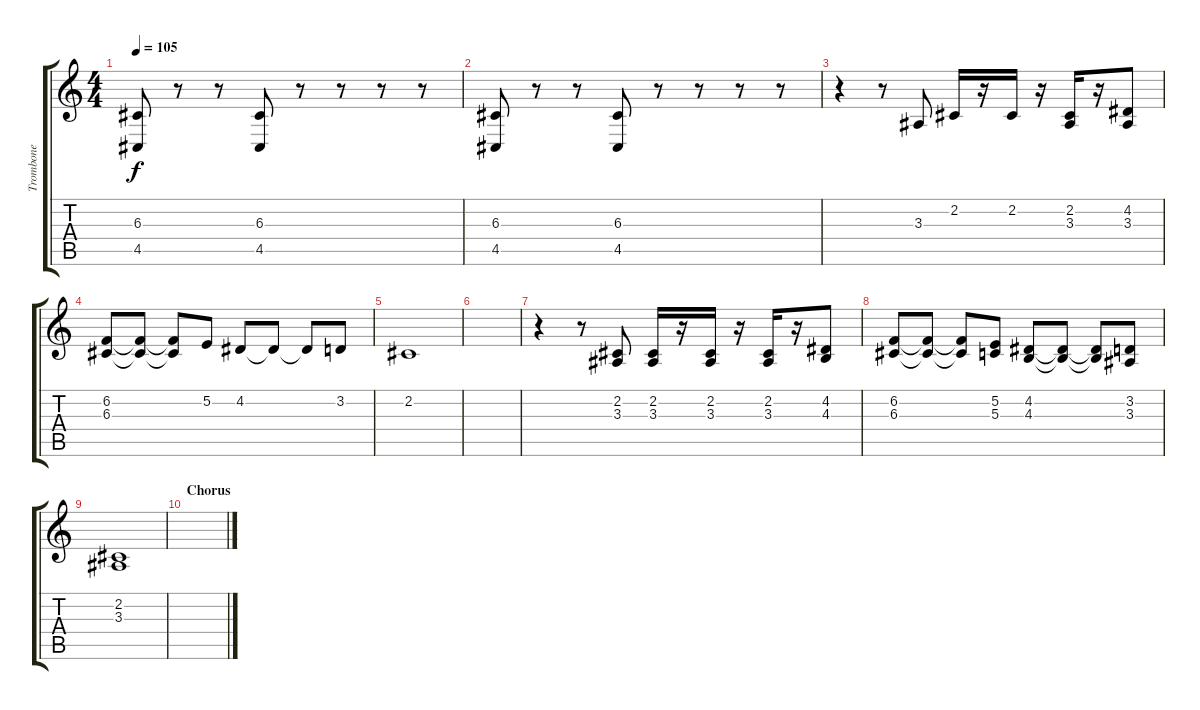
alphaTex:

\track ("Trombone" "Trombone") {instrument trumpet}
\staff {score tabs}
\tuning (E4 B3 G3 D3 A2 E2) {hide}
\ts (4 4)
\tempo 105
\clef g2
\ks c
(6.3 4.5).8{dy f} r.8 r.8 (6.3 4.5).8 r.8 r.8 r.8 r.8 |
(6.3 4.5).8 r.8 r.8 (6.3 4.5).8 r.8 r.8 r.8 r.8 |
r.4 r.8 3.3.8 2.2.16 r.16 2.2.16 r.16 (2.2 3.3).16 r.16 (4.2 3.3).8 |
(6.2 6.3).8 (6.2{t} 6.3{t}).8 (6.2{t} 6.3{t}).8 5.2.8 4.2.8 4.2{t}.8 4.2{t}.8 3.2.8 |
2.2.1 |
|
r.4 r.8 (2.2 3.3).8 (2.2 3.3).16 r.16 (2.2 3.3).16 r.16 (2.2 3.3).16 r.16 (4.2 4.3).8 |
(6.2 6.3).8 (6.2{t} 6.3{t}).8 (6.2{t} 6.3{t}).8 (5.2 5.3).8 (4.2 4.3).8 (4.2{t} 4.3{t}).8 (4.2{t} 4.3{t}).8 (3.2 3.3).8 |
(2.2 3.3).1 |
\section ("" "Chorus")
